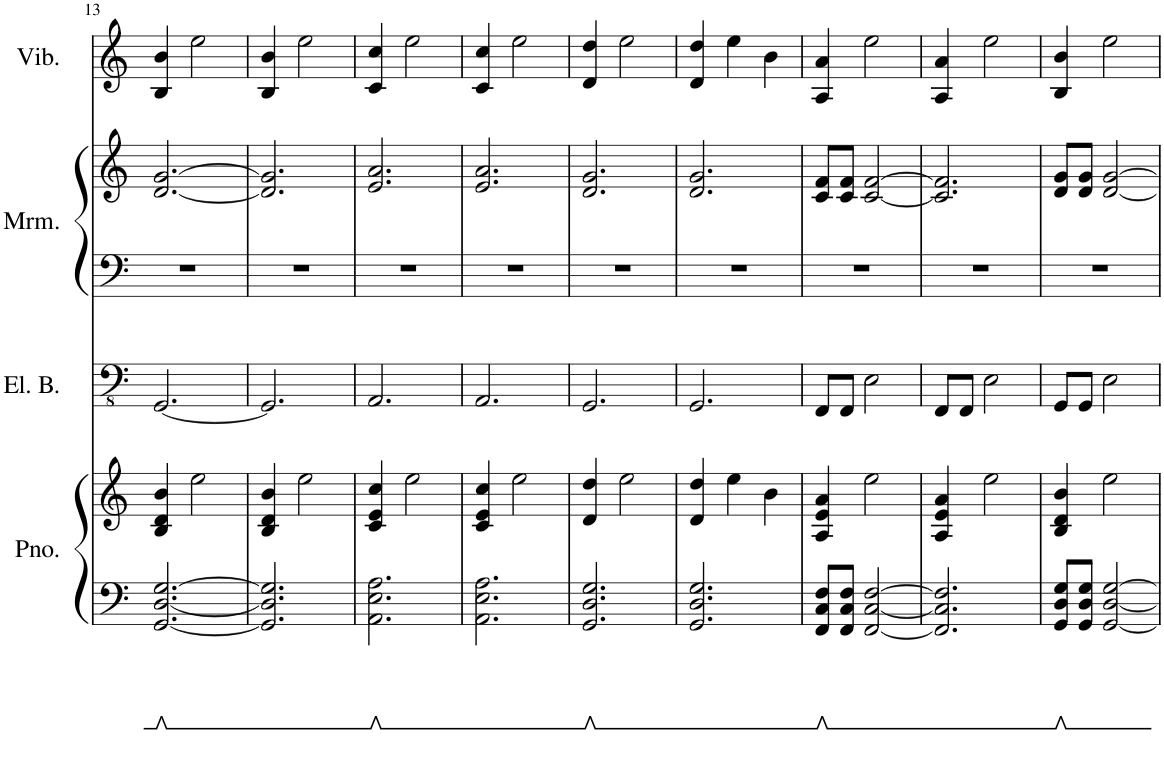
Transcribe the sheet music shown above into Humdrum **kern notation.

**kern	**kern	**kern	**kern	**kern
*part4	*part4	*part3	*part2	*part1
*staff5	*staff4	*staff3	*staff2	*staff1
*I"Piano	*	*I"Electric Bass	*I"Marimba	*I"Vibraphone
*I'Pno.	*	*I'El. B.	*I'Mrm.	*I'Vib.
!!LO:PB:g=z
*clefF4	*clefG2	*clefFv4	*clefG2	*clefG2
*k[]	*k[]	*k[]	*k[]	*k[]
*M3/4	*M3/4	*M3/4	*M3/4	*M3/4
=13	=13	=13	=13	=13
[2.GG/ [2.D/ [2.G/	4B/ 4d/ 4b/	[2.GGG/	[2.d/ [2.g/	4B/ 4b/
.	2ee\	.	.	2ee\
=14	=14	=14	=14	=14
2.GG/] 2.D/] 2.G/]	4B/ 4d/ 4b/	2.GGG/]	2.d/] 2.g/]	4B/ 4b/
.	2ee\	.	.	2ee\
=15	=15	=15	=15	=15
2.AA\ 2.E\ 2.A\	4c/ 4e/ 4cc/	2.AAA/	2.e/ 2.a/	4c/ 4cc/
.	2ee\	.	.	2ee\
=16	=16	=16	=16	=16
2.AA\ 2.E\ 2.A\	4c/ 4e/ 4cc/	2.AAA/	2.e/ 2.a/	4c/ 4cc/
.	2ee\	.	.	2ee\
=17	=17	=17	=17	=17
2.GG/ 2.D/ 2.G/	4d/ 4dd/	2.GGG/	2.d/ 2.g/	4d/ 4dd/
.	2ee\	.	.	2ee\
=18	=18	=18	=18	=18
2.GG/ 2.D/ 2.G/	4d/ 4dd/	2.GGG/	2.d/ 2.g/	4d/ 4dd/
.	4ee\	.	.	4ee\
.	4b\	.	.	4b\
=19	=19	=19	=19	=19
8FF/ 8C/ 8F/L	4A/ 4e/ 4a/	8FFF/L	8c/ 8f/L	4A/ 4a/
8FF/ 8C/ 8F/J	.	8FFF/J	8c/ 8f/J	.
[2FF/ [2C/ [2F/	2ee\	2EE\	[2c/ [2f/	2ee\
=20	=20	=20	=20	=20
2.FF/] 2.C/] 2.F/]	4A/ 4e/ 4a/	8FFF/L	2.c/] 2.f/]	4A/ 4a/
.	.	8FFF/J	.	.
.	2ee\	2EE\	.	2ee\
=21	=21	=21	=21	=21
8GG/ 8D/ 8G/L	4B/ 4d/ 4b/	8GGG/L	8d/ 8g/L	4B/ 4b/
8GG/ 8D/ 8G/J	.	8GGG/J	8d/ 8g/J	.
[2GG/ [2D/ [2G/	2ee\	2EE\	[2d/ [2g/	2ee\
=	=	=	=	=
*-	*-	*-	*-	*-
